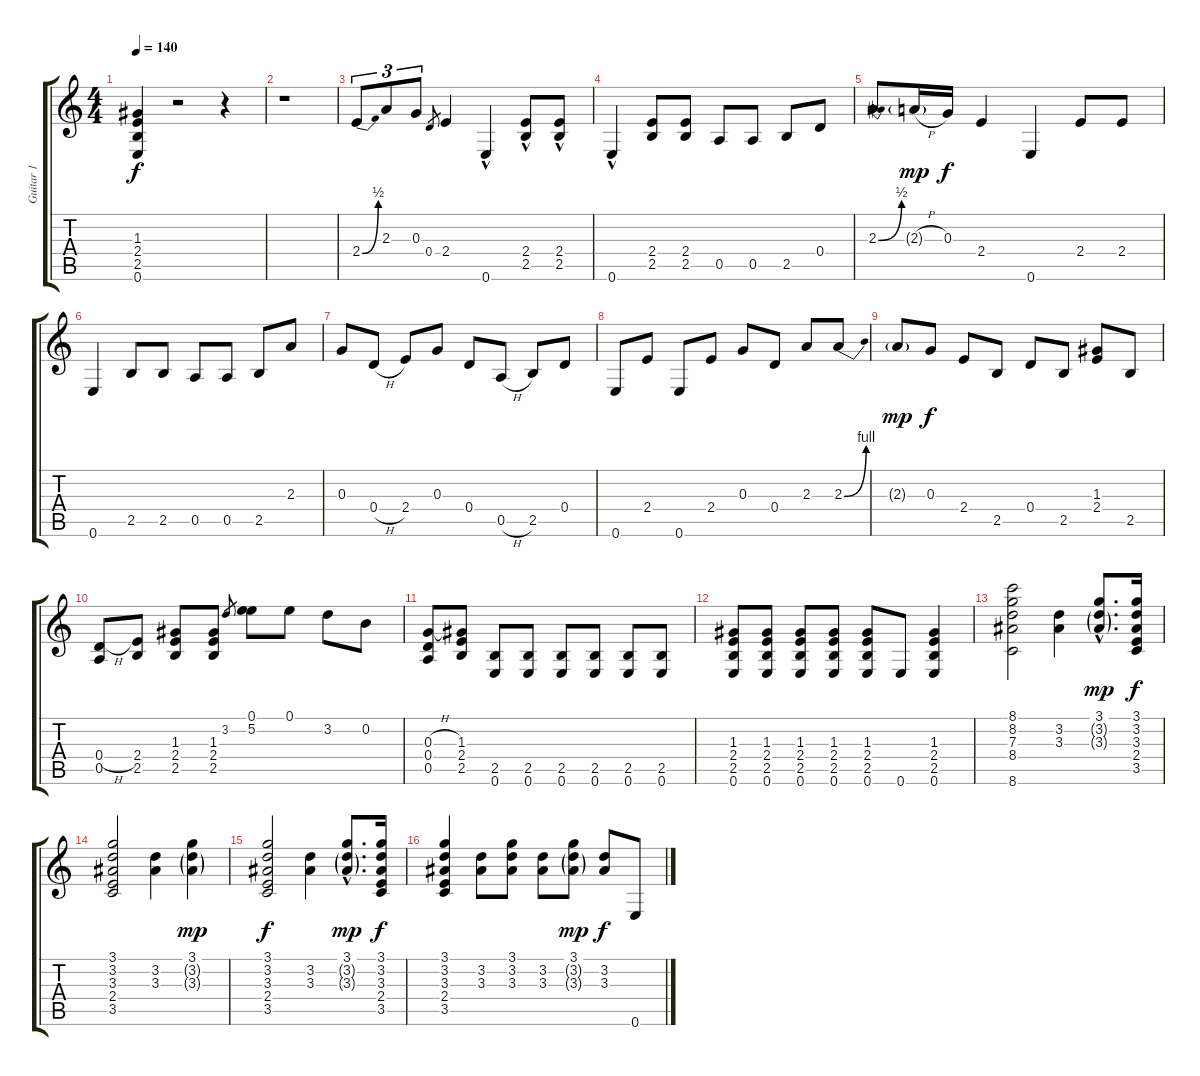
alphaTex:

\track ("Guitar 1" "Guitar 1") {instrument electricguitarclean}
\staff {score tabs}
\tuning (E4 B3 G3 D3 A2 E2) {hide}
\ts (4 4)
\tempo 140
\clef g2
\ks c
(1.3 2.4 2.5 0.6).4{dy f} r.2 r.4 |
r.1 |
2.4{be (bend 0 0 60 2)}.8{tu (3 2)} 2.3.8{tu (3 2)} 0.3.8{tu (3 2)} 0.4.8{gr} 2.4.4 0.6{hac}.4 (2.4 2.5{hac}).8 (2.4 2.5{hac}).8 |
0.6{hac}.4 (2.4 2.5).8 (2.4 2.5).8 0.5.8 0.5.8 2.5.8 0.4.8 |
2.3{be (bend 0 0 60 2)}.8 2.3{h g}.16{dy mp} 0.3.16{dy f} 2.4.4 0.6.4 2.4.8 2.4.8 |
0.6.4 2.5.8 2.5.8 0.5.8 0.5.8 2.5.8 2.3.8 |
0.3.8 0.4{h}.8 2.4.8 0.3.8 0.4.8 0.5{h}.8 2.5.8 0.4.8 |
0.6.8 2.4.8 0.6.8 2.4.8 0.3.8 0.4.8 2.3.8 2.3{be (bend 0 0 60 4)}.8 |
2.3{g}.8{dy mp} 0.3.8{dy f} 2.4.8 2.5.8 0.4.8 2.5.8 (1.3 2.4).8 2.5.8 |
(0.4{h} 0.5).8 (2.4 2.5).8 (1.3 2.4 2.5).8 (1.3 2.4 2.5).8 3.2.8{gr} (0.1 5.2).8 0.1.8 3.2.8 0.2.8 |
(0.3{h} 0.4 0.5).8 (1.3 2.4 2.5).8 (2.5 0.6).8 (2.5 0.6).8 (2.5 0.6).8 (2.5 0.6).8 (2.5 0.6).8 (2.5 0.6).8 |
(1.3 2.4 2.5 0.6).8 (1.3 2.4 2.5 0.6).8 (1.3 2.4 2.5 0.6).8 (1.3 2.4 2.5 0.6).8 (1.3 2.4 2.5 0.6).8 0.6.8 (1.3 2.4 2.5 0.6).4 |
(8.1 8.2 7.3 8.4 8.6).2 (3.2 3.3).4 (3.1{hac} 3.2{g hac} 3.3{g hac}).8{d dy mp} (3.1 3.2 3.3 2.4 3.5).16{dy f} |
(3.1 3.2 3.3 2.4 3.5).2 (3.2 3.3).4 (3.1 3.2{g} 3.3{g}).4{dy mp} |
(3.1 3.2 3.3 2.4 3.5).2{dy f} (3.2 3.3).4 (3.1{hac} 3.2{g hac} 3.3{g hac}).8{d dy mp} (3.1 3.2 3.3 2.4 3.5).16{dy f} |
(3.1 3.2 3.3 2.4 3.5).4 (3.2 3.3).8 (3.1 3.2 3.3).8 (3.2 3.3).8 (3.1 3.2{g} 3.3{g}).8{dy mp} (3.2 3.3).8{dy f} 0.6.8
